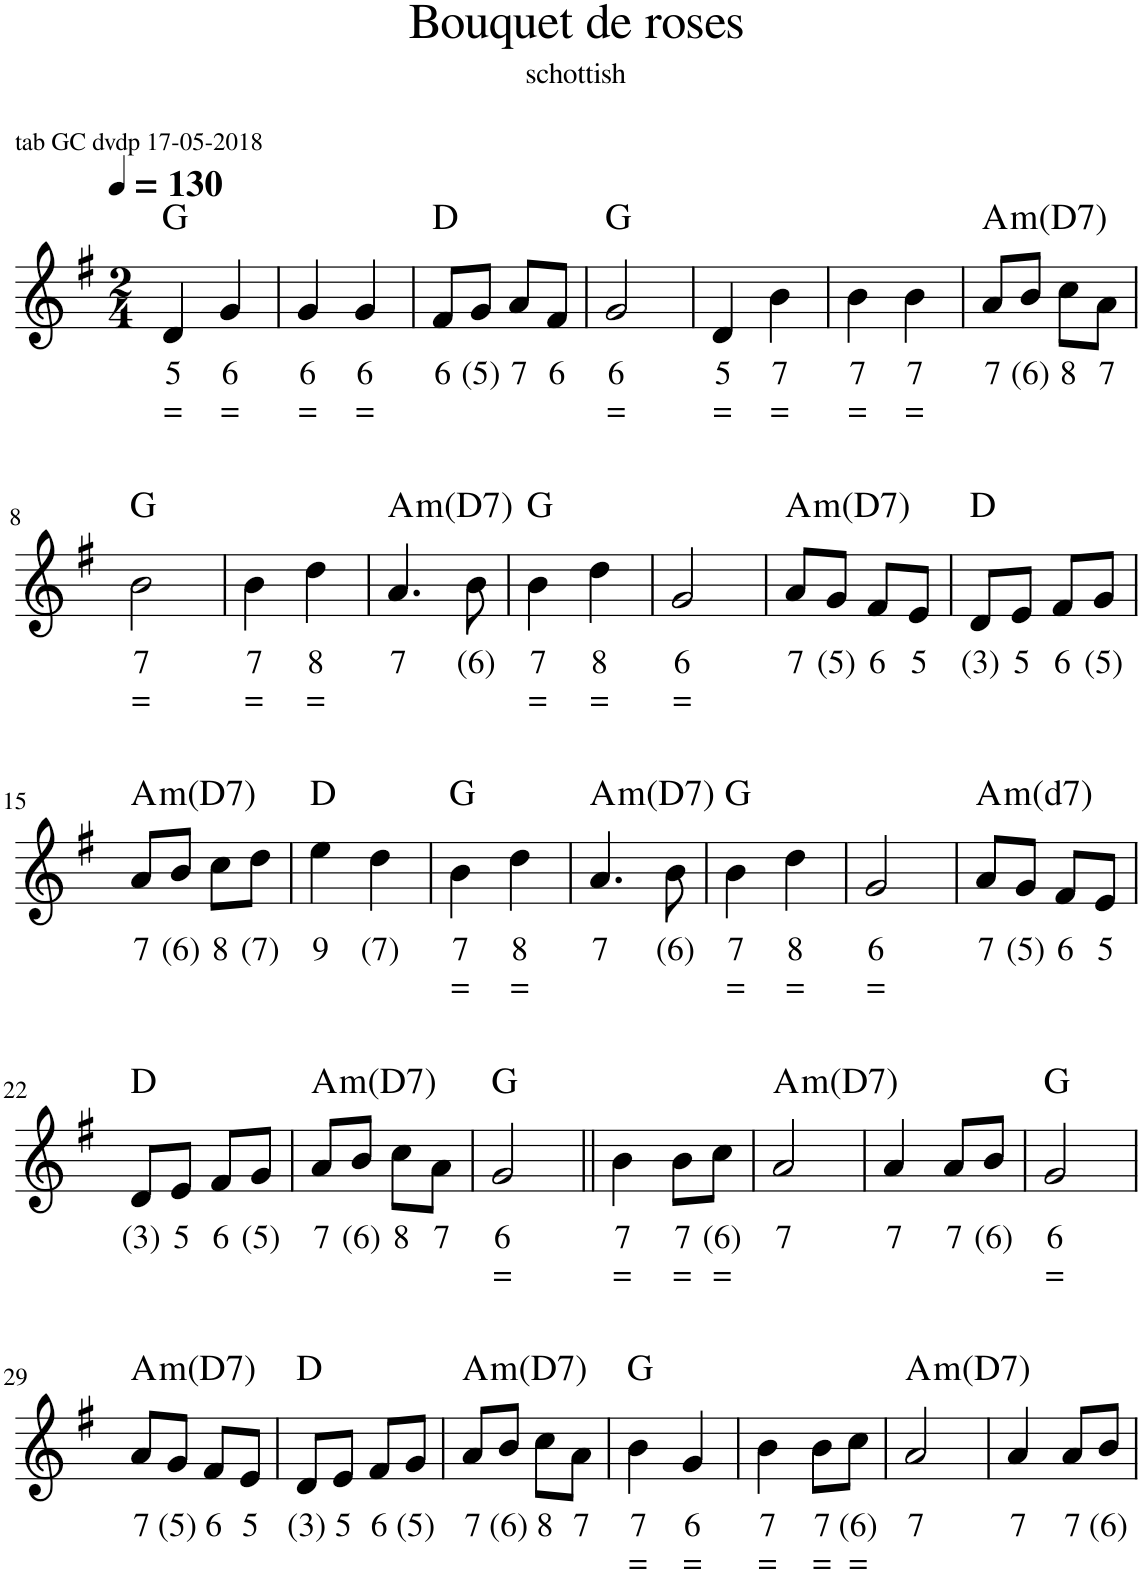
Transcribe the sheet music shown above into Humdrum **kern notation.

**kern	**text	**text	**harte
*part1	*part1	*part1	*part1
*staff1	*staff1	*staff1	*
*I"Accordeon	*	*	*
*I'Acc.	*	*	*
*clefG2	*	*	*
*k[f#]	*	*	*
*M2/4	*	*	*
*MM130	*	*	*
=1	=1	=1	=1
!	!LO:LY:b	!LO:LY:b	!
4d/	5	=	G:maj
!	!LO:LY:b	!LO:LY:b	!
4g/	6	=	.
=2	=2	=2	=2
!	!LO:LY:b	!LO:LY:b	!
4g/	6	=	.
!	!LO:LY:b	!LO:LY:b	!
4g/	6	=	.
=3	=3	=3	=3
!	!LO:LY:b	!	!
8f#/L	6	.	D:maj
!	!LO:LY:b	!	!
8g/J	(5)	.	.
!	!LO:LY:b	!	!
8a/L	7	.	.
!	!LO:LY:b	!	!
8f#/J	6	.	.
=4	=4	=4	=4
!	!LO:LY:b	!LO:LY:b	!
2g/	6	=	G:maj
=5	=5	=5	=5
!	!LO:LY:b	!LO:LY:b	!
4d/	5	=	.
!	!LO:LY:b	!LO:LY:b	!
4b\	7	=	.
=6	=6	=6	=6
!	!LO:LY:b	!LO:LY:b	!
4b\	7	=	.
!	!LO:LY:b	!LO:LY:b	!
4b\	7	=	.
=7	=7	=7	=7
!	!LO:LY:b	!	!LO:H:kt=m
8a/L	7	.	A:min
!	!LO:LY:b	!	!
8b/J	(6)	.	.
!	!LO:LY:b	!	!
8cc\L	8	.	.
!	!LO:LY:b	!	!
8a\J	7	.	.
!!LO:LB:g=z
=8	=8	=8	=8
!	!LO:LY:b	!LO:LY:b	!
2b\	7	=	G:maj
=9	=9	=9	=9
!	!LO:LY:b	!LO:LY:b	!
4b\	7	=	.
!	!LO:LY:b	!LO:LY:b	!
4dd\	8	=	.
=10	=10	=10	=10
!	!LO:LY:b	!	!LO:H:kt=m
4.a/	7	.	A:min
!	!LO:LY:b	!	!
8b\	(6)	.	.
=11	=11	=11	=11
!	!LO:LY:b	!LO:LY:b	!
4b\	7	=	G:maj
!	!LO:LY:b	!LO:LY:b	!
4dd\	8	=	.
=12	=12	=12	=12
!	!LO:LY:b	!LO:LY:b	!
2g/	6	=	.
=13	=13	=13	=13
!	!LO:LY:b	!	!LO:H:kt=m
8a/L	7	.	A:min
!	!LO:LY:b	!	!
8g/J	(5)	.	.
!	!LO:LY:b	!	!
8f#/L	6	.	.
!	!LO:LY:b	!	!
8e/J	5	.	.
=14	=14	=14	=14
!	!LO:LY:b	!	!
8d/L	(3)	.	D:maj
!	!LO:LY:b	!	!
8e/J	5	.	.
!	!LO:LY:b	!	!
8f#/L	6	.	.
!	!LO:LY:b	!	!
8g/J	(5)	.	.
!!LO:LB:g=z
=15	=15	=15	=15
!	!LO:LY:b	!	!LO:H:kt=m
8a/L	7	.	A:min
!	!LO:LY:b	!	!
8b/J	(6)	.	.
!	!LO:LY:b	!	!
8cc\L	8	.	.
!	!LO:LY:b	!	!
8dd\J	(7)	.	.
=16	=16	=16	=16
!	!LO:LY:b	!	!
4ee\	9	.	D:maj
!	!LO:LY:b	!	!
4dd\	(7)	.	.
=17	=17	=17	=17
!	!LO:LY:b	!LO:LY:b	!
4b\	7	=	G:maj
!	!LO:LY:b	!LO:LY:b	!
4dd\	8	=	.
=18	=18	=18	=18
!	!LO:LY:b	!	!LO:H:kt=m
4.a/	7	.	A:min
!	!LO:LY:b	!	!
8b\	(6)	.	.
=19	=19	=19	=19
!	!LO:LY:b	!LO:LY:b	!
4b\	7	=	G:maj
!	!LO:LY:b	!LO:LY:b	!
4dd\	8	=	.
=20	=20	=20	=20
!	!LO:LY:b	!LO:LY:b	!
2g/	6	=	.
=21	=21	=21	=21
!	!LO:LY:b	!	!LO:H:kt=m
8a/L	7	.	A:min
!	!LO:LY:b	!	!
8g/J	(5)	.	.
!	!LO:LY:b	!	!
8f#/L	6	.	.
!	!LO:LY:b	!	!
8e/J	5	.	.
!!LO:LB:g=z
=22	=22	=22	=22
!	!LO:LY:b	!	!
8d/L	(3)	.	D:maj
!	!LO:LY:b	!	!
8e/J	5	.	.
!	!LO:LY:b	!	!
8f#/L	6	.	.
!	!LO:LY:b	!	!
8g/J	(5)	.	.
=23	=23	=23	=23
!	!LO:LY:b	!	!LO:H:kt=m
8a/L	7	.	A:min
!	!LO:LY:b	!	!
8b/J	(6)	.	.
!	!LO:LY:b	!	!
8cc\L	8	.	.
!	!LO:LY:b	!	!
8a\J	7	.	.
=24	=24	=24	=24
!	!LO:LY:b	!LO:LY:b	!
2g/	6	=	G:maj
=25||	=25||	=25||	=25||
!	!LO:LY:b	!LO:LY:b	!
4b\	7	=	.
!	!LO:LY:b	!LO:LY:b	!
8b\L	7	=	.
!	!LO:LY:b	!LO:LY:b	!
8cc\J	(6)	=	.
=26	=26	=26	=26
!	!LO:LY:b	!	!LO:H:kt=m
2a/	7	.	A:min
=27	=27	=27	=27
!	!LO:LY:b	!	!
4a/	7	.	.
!	!LO:LY:b	!	!
8a/L	7	.	.
!	!LO:LY:b	!	!
8b/J	(6)	.	.
=28	=28	=28	=28
!	!LO:LY:b	!LO:LY:b	!
2g/	6	=	G:maj
!!LO:LB:g=z
=29	=29	=29	=29
!	!LO:LY:b	!	!LO:H:kt=m
8a/L	7	.	A:min
!	!LO:LY:b	!	!
8g/J	(5)	.	.
!	!LO:LY:b	!	!
8f#/L	6	.	.
!	!LO:LY:b	!	!
8e/J	5	.	.
=30	=30	=30	=30
!	!LO:LY:b	!	!
8d/L	(3)	.	D:maj
!	!LO:LY:b	!	!
8e/J	5	.	.
!	!LO:LY:b	!	!
8f#/L	6	.	.
!	!LO:LY:b	!	!
8g/J	(5)	.	.
=31	=31	=31	=31
!	!LO:LY:b	!	!LO:H:kt=m
8a/L	7	.	A:min
!	!LO:LY:b	!	!
8b/J	(6)	.	.
!	!LO:LY:b	!	!
8cc\L	8	.	.
!	!LO:LY:b	!	!
8a\J	7	.	.
=32	=32	=32	=32
!	!LO:LY:b	!LO:LY:b	!
4b\	7	=	G:maj
!	!LO:LY:b	!LO:LY:b	!
4g/	6	=	.
=33	=33	=33	=33
!	!LO:LY:b	!LO:LY:b	!
4b\	7	=	.
!	!LO:LY:b	!LO:LY:b	!
8b\L	7	=	.
!	!LO:LY:b	!LO:LY:b	!
8cc\J	(6)	=	.
=34	=34	=34	=34
!	!LO:LY:b	!	!LO:H:kt=m
2a/	7	.	A:min
=35	=35	=35	=35
!	!LO:LY:b	!	!
4a/	7	.	.
!	!LO:LY:b	!	!
8a/L	7	.	.
!	!LO:LY:b	!	!
8b/J	(6)	.	.
=	=	=	=
*-	*-	*-	*-
